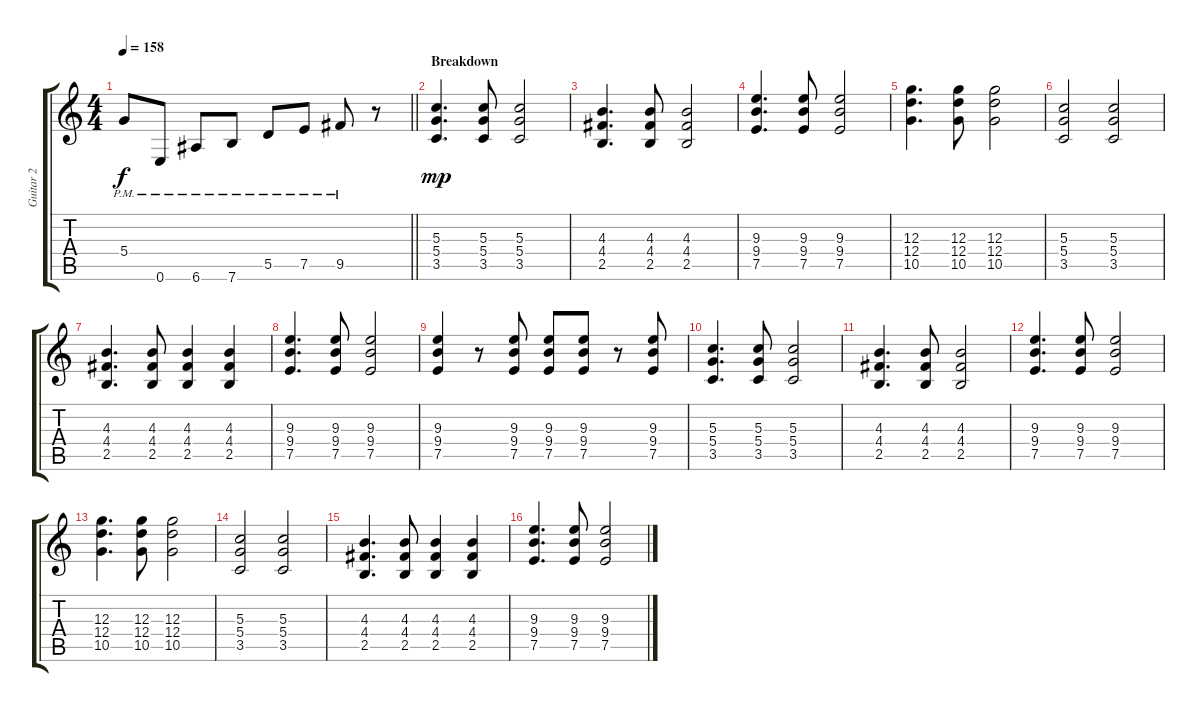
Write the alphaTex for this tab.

\track ("Guitar 2" "Guitar 2") {instrument distortionguitar}
\staff {score tabs}
\tuning (E4 B3 G3 D3 A2 E2) {hide}
\ts (4 4)
\tempo 158
\clef g2
\barLineRight lightlight
\ks c
5.4{pm}.8{dy f} 0.6{pm}.8 6.6{pm}.8 7.6{pm}.8 5.5{pm}.8 7.5{pm}.8 9.5{pm}.8 r.8{volume 14} |
\section ("" "Breakdown")
(5.3 5.4 3.5).4{d dy mp} (5.3 5.4 3.5).8 (5.3 5.4 3.5).2 |
(4.3 4.4 2.5).4{d} (4.3 4.4 2.5).8 (4.3 4.4 2.5).2 |
(9.3 9.4 7.5).4{d} (9.3 9.4 7.5).8 (9.3 9.4 7.5).2 |
(12.3 12.4 10.5).4{d} (12.3 12.4 10.5).8 (12.3 12.4 10.5).2 |
(5.3 5.4 3.5).2 (5.3 5.4 3.5).2 |
(4.3 4.4 2.5).4{d} (4.3 4.4 2.5).8 (4.3 4.4 2.5).4 (4.3 4.4 2.5).4 |
(9.3 9.4 7.5).4{d} (9.3 9.4 7.5).8 (9.3 9.4 7.5).2 |
(9.3 9.4 7.5).4 r.8 (9.3 9.4 7.5).8 (9.3 9.4 7.5).8 (9.3 9.4 7.5).8 r.8 (9.3 9.4 7.5).8 |
(5.3 5.4 3.5).4{d} (5.3 5.4 3.5).8 (5.3 5.4 3.5).2 |
(4.3 4.4 2.5).4{d} (4.3 4.4 2.5).8 (4.3 4.4 2.5).2 |
(9.3 9.4 7.5).4{d} (9.3 9.4 7.5).8 (9.3 9.4 7.5).2 |
(12.3 12.4 10.5).4{d} (12.3 12.4 10.5).8 (12.3 12.4 10.5).2 |
(5.3 5.4 3.5).2 (5.3 5.4 3.5).2 |
(4.3 4.4 2.5).4{d} (4.3 4.4 2.5).8 (4.3 4.4 2.5).4 (4.3 4.4 2.5).4 |
(9.3 9.4 7.5).4{d} (9.3 9.4 7.5).8 (9.3 9.4 7.5).2
